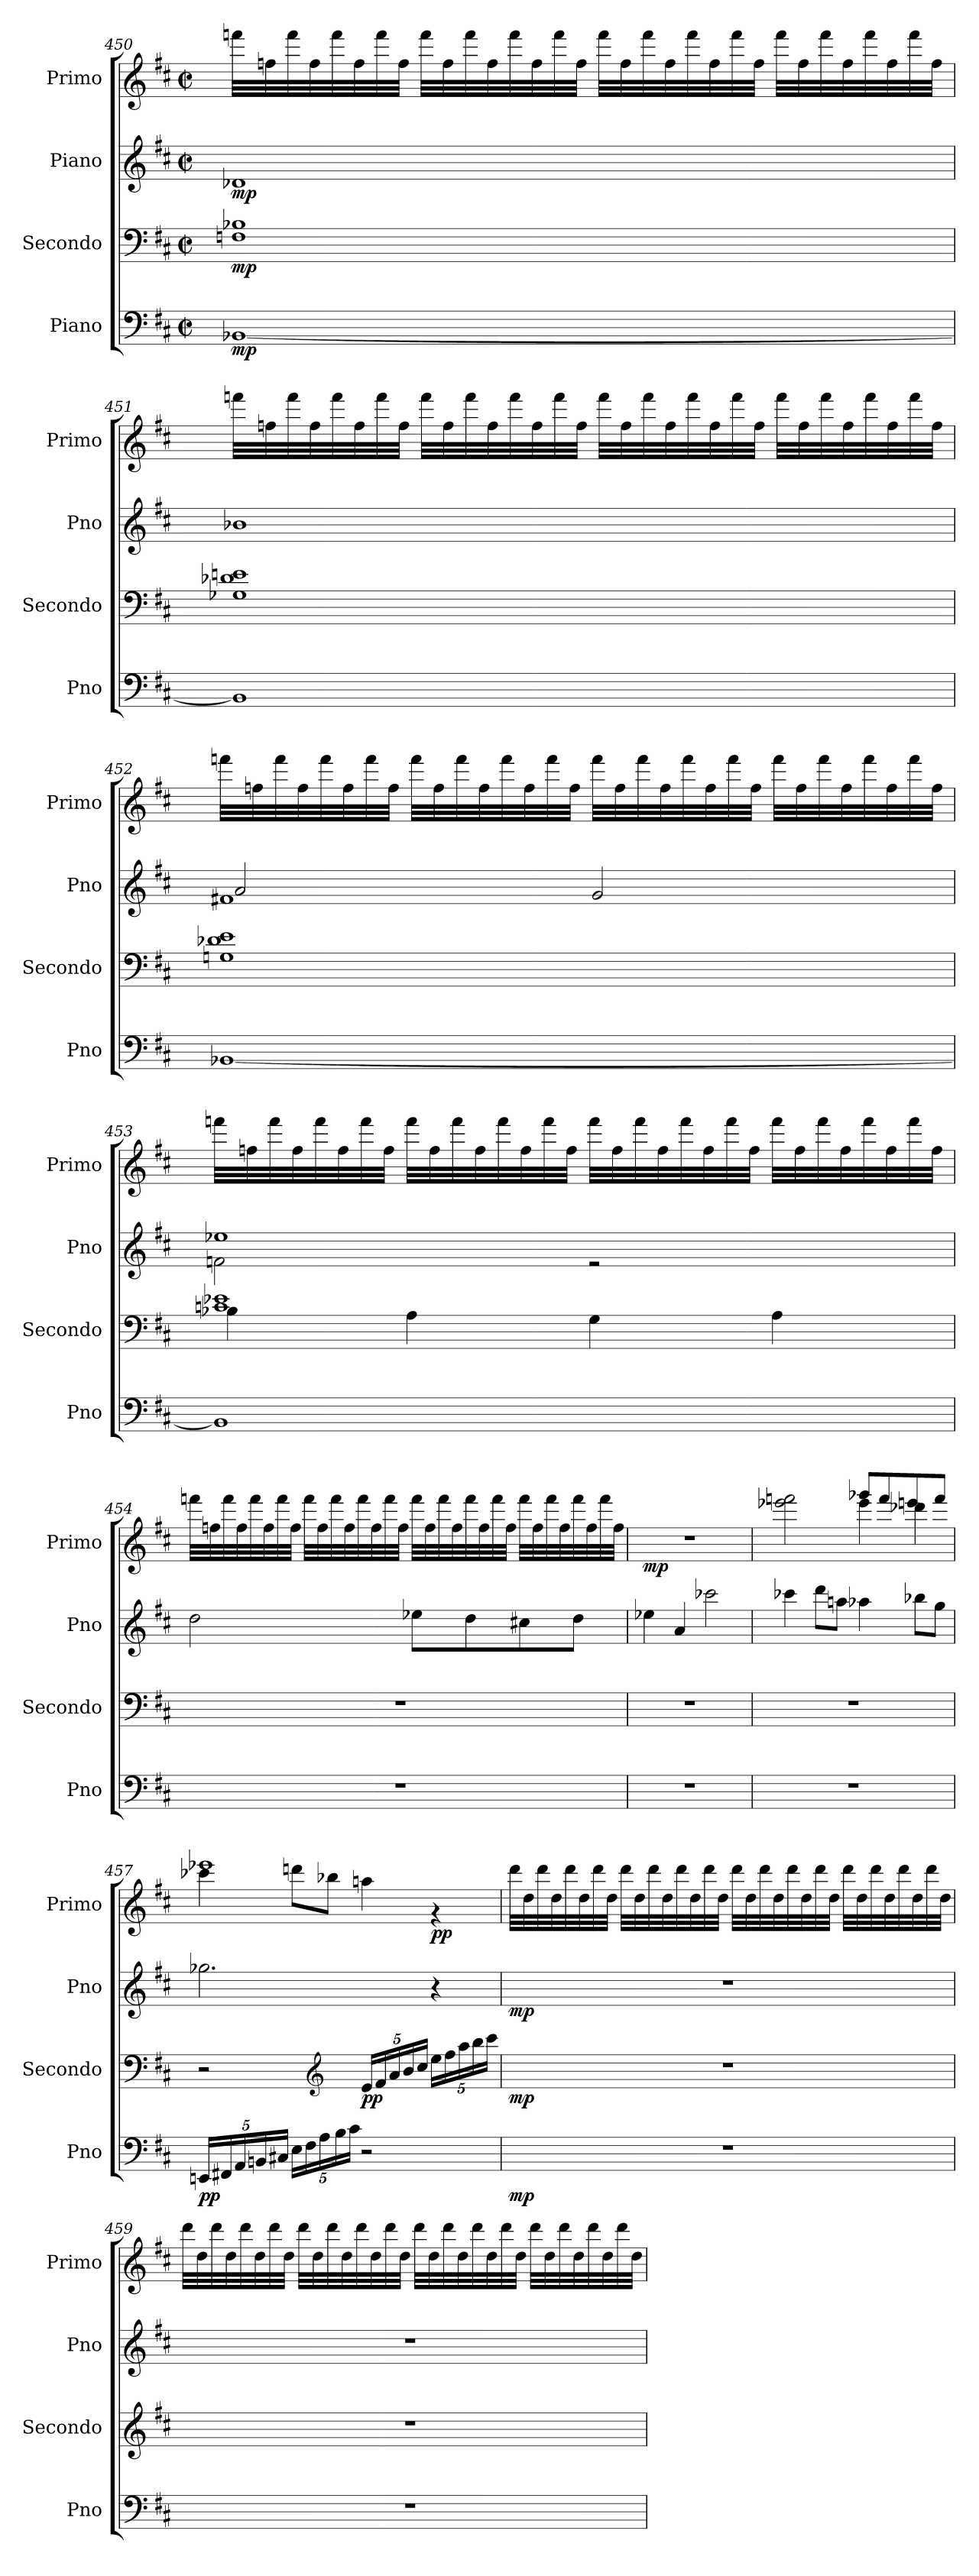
**kern	**dynam	**kern	**dynam	**kern	**dynam	**kern	**dynam
*part4	*part4	*part3	*part3	*part2	*part2	*part1	*part1
*staff4	*staff4	*staff3	*staff3	*staff2	*staff2	*staff1	*staff1
*I"Piano	*	*I"Secondo	*	*I"Piano	*	*I"Primo	*
*I'Pno	*	*I'Secondo	*	*I'Pno	*	*I'Primo	*
!!LO:PB:g=z
*clefF4	*	*clefF4	*	*clefG2	*	*clefG2	*
*k[f#c#]	*	*k[f#c#]	*	*k[f#c#]	*	*k[f#c#]	*
*M4/4	*	*M4/4	*	*M4/4	*	*M4/4	*
*met(c|)	*	*met(c|)	*	*met(c|)	*	*met(c|)	*
=450	=450	=450	=450	=450	=450	=450	=450
!	!LO:DY:b	!	!LO:DY:b	!	!LO:DY:b	!	!
[1BB-X	mp	1Fn 1B-X	mp	1d-X	mp	32fffn\LLL	.
.	.	.	.	.	.	32ffn\	.
.	.	.	.	.	.	32fff\	.
.	.	.	.	.	.	32ff\	.
.	.	.	.	.	.	32fff\	.
.	.	.	.	.	.	32ff\	.
.	.	.	.	.	.	32fff\	.
.	.	.	.	.	.	32ff\JJJ	.
.	.	.	.	.	.	32fff\LLL	.
.	.	.	.	.	.	32ff\	.
.	.	.	.	.	.	32fff\	.
.	.	.	.	.	.	32ff\	.
.	.	.	.	.	.	32fff\	.
.	.	.	.	.	.	32ff\	.
.	.	.	.	.	.	32fff\	.
.	.	.	.	.	.	32ff\JJJ	.
.	.	.	.	.	.	32fff\LLL	.
.	.	.	.	.	.	32ff\	.
.	.	.	.	.	.	32fff\	.
.	.	.	.	.	.	32ff\	.
.	.	.	.	.	.	32fff\	.
.	.	.	.	.	.	32ff\	.
.	.	.	.	.	.	32fff\	.
.	.	.	.	.	.	32ff\JJJ	.
.	.	.	.	.	.	32fff\LLL	.
.	.	.	.	.	.	32ff\	.
.	.	.	.	.	.	32fff\	.
.	.	.	.	.	.	32ff\	.
.	.	.	.	.	.	32fff\	.
.	.	.	.	.	.	32ff\	.
.	.	.	.	.	.	32fff\	.
.	.	.	.	.	.	32ff\JJJ	.
!!LO:LB:g=z
=451	=451	=451	=451	=451	=451	=451	=451
1BB-]	.	1G-X 1d-X 1en	.	1b-X	.	32fffn\LLL	.
.	.	.	.	.	.	32ffn\	.
.	.	.	.	.	.	32fff\	.
.	.	.	.	.	.	32ff\	.
.	.	.	.	.	.	32fff\	.
.	.	.	.	.	.	32ff\	.
.	.	.	.	.	.	32fff\	.
.	.	.	.	.	.	32ff\JJJ	.
.	.	.	.	.	.	32fff\LLL	.
.	.	.	.	.	.	32ff\	.
.	.	.	.	.	.	32fff\	.
.	.	.	.	.	.	32ff\	.
.	.	.	.	.	.	32fff\	.
.	.	.	.	.	.	32ff\	.
.	.	.	.	.	.	32fff\	.
.	.	.	.	.	.	32ff\JJJ	.
.	.	.	.	.	.	32fff\LLL	.
.	.	.	.	.	.	32ff\	.
.	.	.	.	.	.	32fff\	.
.	.	.	.	.	.	32ff\	.
.	.	.	.	.	.	32fff\	.
.	.	.	.	.	.	32ff\	.
.	.	.	.	.	.	32fff\	.
.	.	.	.	.	.	32ff\JJJ	.
.	.	.	.	.	.	32fff\LLL	.
.	.	.	.	.	.	32ff\	.
.	.	.	.	.	.	32fff\	.
.	.	.	.	.	.	32ff\	.
.	.	.	.	.	.	32fff\	.
.	.	.	.	.	.	32ff\	.
.	.	.	.	.	.	32fff\	.
.	.	.	.	.	.	32ff\JJJ	.
!!LO:PB:g=z
=452	=452	=452	=452	=452	=452	=452	=452
*	*	*	*	*^	*	*	*
[1BB-X	.	1Gn 1d-X 1e	.	1f#X	2a/	.	32fffn\LLL	.
.	.	.	.	.	.	.	32ffn\	.
.	.	.	.	.	.	.	32fff\	.
.	.	.	.	.	.	.	32ff\	.
.	.	.	.	.	.	.	32fff\	.
.	.	.	.	.	.	.	32ff\	.
.	.	.	.	.	.	.	32fff\	.
.	.	.	.	.	.	.	32ff\JJJ	.
.	.	.	.	.	.	.	32fff\LLL	.
.	.	.	.	.	.	.	32ff\	.
.	.	.	.	.	.	.	32fff\	.
.	.	.	.	.	.	.	32ff\	.
.	.	.	.	.	.	.	32fff\	.
.	.	.	.	.	.	.	32ff\	.
.	.	.	.	.	.	.	32fff\	.
.	.	.	.	.	.	.	32ff\JJJ	.
.	.	.	.	.	2g/	.	32fff\LLL	.
.	.	.	.	.	.	.	32ff\	.
.	.	.	.	.	.	.	32fff\	.
.	.	.	.	.	.	.	32ff\	.
.	.	.	.	.	.	.	32fff\	.
.	.	.	.	.	.	.	32ff\	.
.	.	.	.	.	.	.	32fff\	.
.	.	.	.	.	.	.	32ff\JJJ	.
.	.	.	.	.	.	.	32fff\LLL	.
.	.	.	.	.	.	.	32ff\	.
.	.	.	.	.	.	.	32fff\	.
.	.	.	.	.	.	.	32ff\	.
.	.	.	.	.	.	.	32fff\	.
.	.	.	.	.	.	.	32ff\	.
.	.	.	.	.	.	.	32fff\	.
.	.	.	.	.	.	.	32ff\JJJ	.
!!LO:LB:g=z
=453	=453	=453	=453	=453	=453	=453	=453	=453
*	*	*^	*	*	*	*	*	*
1BB-]	.	1cn 1e-X	4B-X\	.	1ee-X	2fn\	.	32fffn\LLL	.
.	.	.	.	.	.	.	.	32ffn\	.
.	.	.	.	.	.	.	.	32fff\	.
.	.	.	.	.	.	.	.	32ff\	.
.	.	.	.	.	.	.	.	32fff\	.
.	.	.	.	.	.	.	.	32ff\	.
.	.	.	.	.	.	.	.	32fff\	.
.	.	.	.	.	.	.	.	32ff\JJJ	.
.	.	.	4A\	.	.	.	.	32fff\LLL	.
.	.	.	.	.	.	.	.	32ff\	.
.	.	.	.	.	.	.	.	32fff\	.
.	.	.	.	.	.	.	.	32ff\	.
.	.	.	.	.	.	.	.	32fff\	.
.	.	.	.	.	.	.	.	32ff\	.
.	.	.	.	.	.	.	.	32fff\	.
.	.	.	.	.	.	.	.	32ff\JJJ	.
.	.	.	4G\	.	.	2r	.	32fff\LLL	.
.	.	.	.	.	.	.	.	32ff\	.
.	.	.	.	.	.	.	.	32fff\	.
.	.	.	.	.	.	.	.	32ff\	.
.	.	.	.	.	.	.	.	32fff\	.
.	.	.	.	.	.	.	.	32ff\	.
.	.	.	.	.	.	.	.	32fff\	.
.	.	.	.	.	.	.	.	32ff\JJJ	.
.	.	.	4A\	.	.	.	.	32fff\LLL	.
.	.	.	.	.	.	.	.	32ff\	.
.	.	.	.	.	.	.	.	32fff\	.
.	.	.	.	.	.	.	.	32ff\	.
.	.	.	.	.	.	.	.	32fff\	.
.	.	.	.	.	.	.	.	32ff\	.
.	.	.	.	.	.	.	.	32fff\	.
.	.	.	.	.	.	.	.	32ff\JJJ	.
*	*	*v	*v	*	*	*	*	*	*
*	*	*	*	*v	*v	*	*	*
!!LO:LB:g=z
=454	=454	=454	=454	=454	=454	=454	=454
1r	.	1r	.	2dd\	.	32fffn\LLL	.
.	.	.	.	.	.	32ffn\	.
.	.	.	.	.	.	32fff\	.
.	.	.	.	.	.	32ff\	.
.	.	.	.	.	.	32fff\	.
.	.	.	.	.	.	32ff\	.
.	.	.	.	.	.	32fff\	.
.	.	.	.	.	.	32ff\JJJ	.
.	.	.	.	.	.	32fff\LLL	.
.	.	.	.	.	.	32ff\	.
.	.	.	.	.	.	32fff\	.
.	.	.	.	.	.	32ff\	.
.	.	.	.	.	.	32fff\	.
.	.	.	.	.	.	32ff\	.
.	.	.	.	.	.	32fff\	.
.	.	.	.	.	.	32ff\JJJ	.
.	.	.	.	8ee-X\L	.	32fff\LLL	.
.	.	.	.	.	.	32ff\	.
.	.	.	.	.	.	32fff\	.
.	.	.	.	.	.	32ff\	.
.	.	.	.	8dd\	.	32fff\	.
.	.	.	.	.	.	32ff\	.
.	.	.	.	.	.	32fff\	.
.	.	.	.	.	.	32ff\JJJ	.
.	.	.	.	8cc#X\	.	32fff\LLL	.
.	.	.	.	.	.	32ff\	.
.	.	.	.	.	.	32fff\	.
.	.	.	.	.	.	32ff\	.
.	.	.	.	8dd\J	.	32fff\	.
.	.	.	.	.	.	32ff\	.
.	.	.	.	.	.	32fff\	.
.	.	.	.	.	.	32ff\JJJ	.
=455	=455	=455	=455	=455	=455	=455	=455
!	!	!	!	!	!	!	!LO:DY:b
1r	.	1r	.	4ee-X\	.	1r	mp
.	.	.	.	4a/	.	.	.
.	.	.	.	2ccc-X\	.	.	.
!!LO:PB:g=z
=456	=456	=456	=456	=456	=456	=456	=456
*	*	*	*	*	*	*^	*
1r	.	1r	.	4ccc-X\	.	2eee-X\ 2fffn\	2ryy	.
.	.	.	.	8ddd\L	.	.	.	.
.	.	.	.	8aan\J	.	.	.	.
.	.	.	.	4aa-X\	.	4eee-\	8ggg-X/L	.
.	.	.	.	.	.	.	8fff/	.
.	.	.	.	8bb-X\L	.	4ddd-X\	8eeen/	.
.	.	.	.	8gg\J	.	.	8fff/J	.
=457	=457	=457	=457	=457	=457	=457	=457	=457
*Xbrackettup	*	*	*	*	*	*	*	*
!	!LO:DY:b	!	!	!	!	!	!	!
20EEn/LL	pp	2r	.	2.gg-X\	.	1eee-X	4ccc-X\	.
20FF#X/	.	.	.	.	.	.	.	.
20AA/	.	.	.	.	.	.	.	.
20BBn/	.	.	.	.	.	.	.	.
20C#X/JJ	.	.	.	.	.	.	.	.
20E\LL	.	.	.	.	.	.	8dddn\L	.
20F#\	.	.	.	.	.	.	.	.
20A\	.	.	.	.	.	.	.	.
*	*	*clefG2	*	*	*	*	*	*
.	.	.	.	.	.	.	8bb-X\J	.
20B\	.	.	.	.	.	.	.	.
20c#\JJ	.	.	.	.	.	.	.	.
*	*	*Xbrackettup	*	*	*	*	*	*
!	!	!	!LO:DY:b	!	!	!	!	!
2r	.	20e/LL	pp	.	.	.	4aan\	.
.	.	20f#/	.	.	.	.	.	.
.	.	20a/	.	.	.	.	.	.
.	.	20b/	.	.	.	.	.	.
.	.	20cc#/JJ	.	.	.	.	.	.
!	!	!	!	!	!	!	!	!LO:DY:b
.	.	20ee\LL	.	4r	.	.	4r	pp
.	.	20ff#\	.	.	.	.	.	.
.	.	20aa\	.	.	.	.	.	.
.	.	20bb\	.	.	.	.	.	.
.	.	20ccc#\JJ	.	.	.	.	.	.
*	*	*	*	*	*	*v	*v	*
!!LO:PB:g=z
=458	=458	=458	=458	=458	=458	=458	=458
!	!LO:DY:b	!	!LO:DY:b	!	!LO:DY:b	!	!
1r	mp	1r	mp	1r	mp	32ddd\LLL	.
.	.	.	.	.	.	32dd\	.
.	.	.	.	.	.	32ddd\	.
.	.	.	.	.	.	32dd\	.
.	.	.	.	.	.	32ddd\	.
.	.	.	.	.	.	32dd\	.
.	.	.	.	.	.	32ddd\	.
.	.	.	.	.	.	32dd\JJJ	.
.	.	.	.	.	.	32ddd\LLL	.
.	.	.	.	.	.	32dd\	.
.	.	.	.	.	.	32ddd\	.
.	.	.	.	.	.	32dd\	.
.	.	.	.	.	.	32ddd\	.
.	.	.	.	.	.	32dd\	.
.	.	.	.	.	.	32ddd\	.
.	.	.	.	.	.	32dd\JJJ	.
.	.	.	.	.	.	32ddd\LLL	.
.	.	.	.	.	.	32dd\	.
.	.	.	.	.	.	32ddd\	.
.	.	.	.	.	.	32dd\	.
.	.	.	.	.	.	32ddd\	.
.	.	.	.	.	.	32dd\	.
.	.	.	.	.	.	32ddd\	.
.	.	.	.	.	.	32dd\JJJ	.
.	.	.	.	.	.	32ddd\LLL	.
.	.	.	.	.	.	32dd\	.
.	.	.	.	.	.	32ddd\	.
.	.	.	.	.	.	32dd\	.
.	.	.	.	.	.	32ddd\	.
.	.	.	.	.	.	32dd\	.
.	.	.	.	.	.	32ddd\	.
.	.	.	.	.	.	32dd\JJJ	.
!!LO:LB:g=z
=459	=459	=459	=459	=459	=459	=459	=459
1r	.	1r	.	1r	.	32ddd\LLL	.
.	.	.	.	.	.	32dd\	.
.	.	.	.	.	.	32ddd\	.
.	.	.	.	.	.	32dd\	.
.	.	.	.	.	.	32ddd\	.
.	.	.	.	.	.	32dd\	.
.	.	.	.	.	.	32ddd\	.
.	.	.	.	.	.	32dd\JJJ	.
.	.	.	.	.	.	32ddd\LLL	.
.	.	.	.	.	.	32dd\	.
.	.	.	.	.	.	32ddd\	.
.	.	.	.	.	.	32dd\	.
.	.	.	.	.	.	32ddd\	.
.	.	.	.	.	.	32dd\	.
.	.	.	.	.	.	32ddd\	.
.	.	.	.	.	.	32dd\JJJ	.
.	.	.	.	.	.	32ddd\LLL	.
.	.	.	.	.	.	32dd\	.
.	.	.	.	.	.	32ddd\	.
.	.	.	.	.	.	32dd\	.
.	.	.	.	.	.	32ddd\	.
.	.	.	.	.	.	32dd\	.
.	.	.	.	.	.	32ddd\	.
.	.	.	.	.	.	32dd\JJJ	.
.	.	.	.	.	.	32ddd\LLL	.
.	.	.	.	.	.	32dd\	.
.	.	.	.	.	.	32ddd\	.
.	.	.	.	.	.	32dd\	.
.	.	.	.	.	.	32ddd\	.
.	.	.	.	.	.	32dd\	.
.	.	.	.	.	.	32ddd\	.
.	.	.	.	.	.	32dd\JJJ	.
=	=	=	=	=	=	=	=
*-	*-	*-	*-	*-	*-	*-	*-
